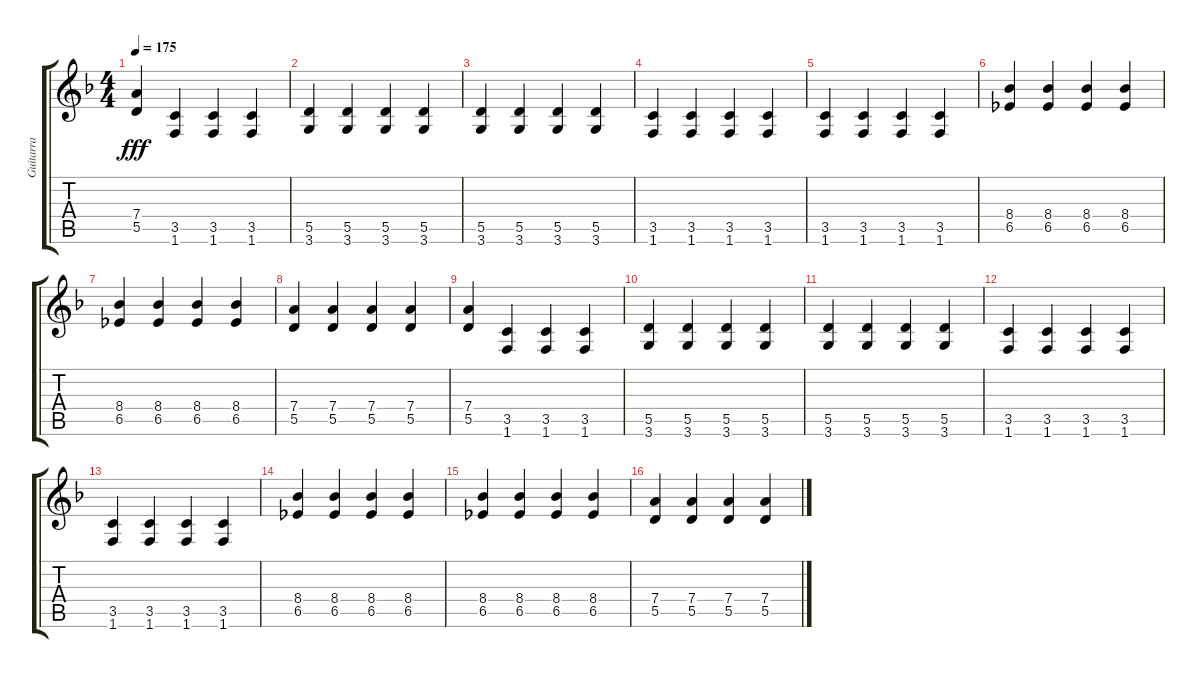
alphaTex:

\track ("Guitarra" "Guitarra") {instrument distortionguitar}
\staff {score tabs}
\tuning (E4 B3 G3 D3 A2 E2) {hide}
\ts (4 4)
\tempo 175
\clef g2
\ks dminor
(7.4 5.5).4{dy fff} (3.5 1.6).4 (3.5 1.6).4 (3.5 1.6).4 |
(5.5 3.6).4 (5.5 3.6).4 (5.5 3.6).4 (5.5 3.6).4 |
(5.5 3.6).4 (5.5 3.6).4 (5.5 3.6).4 (5.5 3.6).4 |
(3.5 1.6).4 (3.5 1.6).4 (3.5 1.6).4 (3.5 1.6).4 |
(3.5 1.6).4 (3.5 1.6).4 (3.5 1.6).4 (3.5 1.6).4 |
(8.4 6.5).4 (8.4 6.5).4 (8.4 6.5).4 (8.4 6.5).4 |
(8.4 6.5).4 (8.4 6.5).4 (8.4 6.5).4 (8.4 6.5).4 |
(7.4 5.5).4 (7.4 5.5).4 (7.4 5.5).4 (7.4 5.5).4 |
(7.4 5.5).4 (3.5 1.6).4 (3.5 1.6).4 (3.5 1.6).4 |
(5.5 3.6).4 (5.5 3.6).4 (5.5 3.6).4 (5.5 3.6).4 |
(5.5 3.6).4 (5.5 3.6).4 (5.5 3.6).4 (5.5 3.6).4 |
(3.5 1.6).4 (3.5 1.6).4 (3.5 1.6).4 (3.5 1.6).4 |
(3.5 1.6).4 (3.5 1.6).4 (3.5 1.6).4 (3.5 1.6).4 |
(8.4 6.5).4 (8.4 6.5).4 (8.4 6.5).4 (8.4 6.5).4 |
(8.4 6.5).4 (8.4 6.5).4 (8.4 6.5).4 (8.4 6.5).4 |
(7.4 5.5).4 (7.4 5.5).4 (7.4 5.5).4 (7.4 5.5).4
